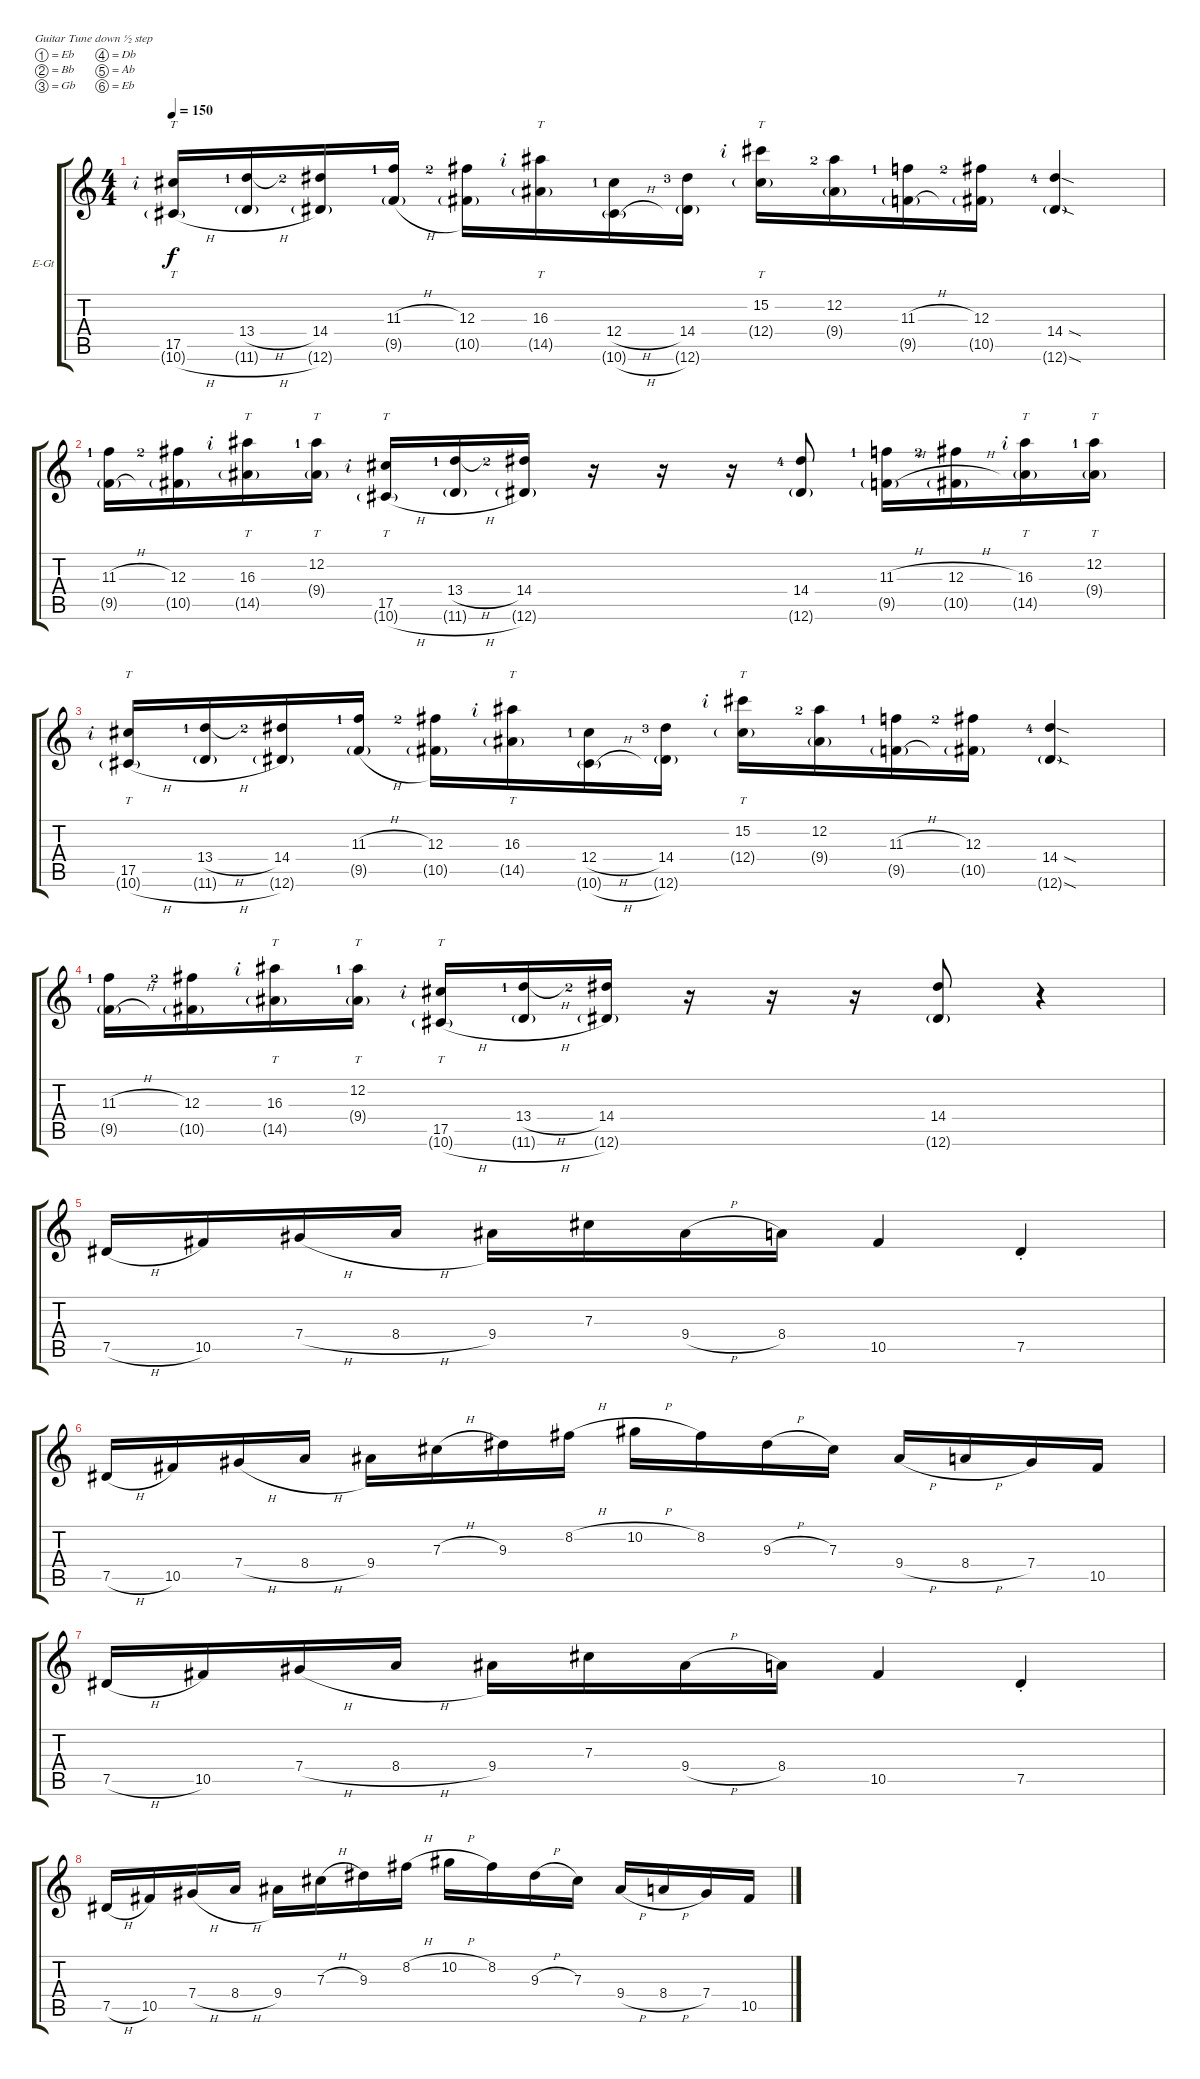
\bracketExtendMode groupsimilarinstruments
\firstSystemTrackNameOrientation horizontal
\otherSystemsTrackNameOrientation horizontal
\track ("Luke Hoskin" "E-Gt") {instrument distortionguitar}
\staff {score tabs}
\tuning (Eb4 Bb3 Gb3 Db3 Ab2 Eb2)
\ts (4 4)
\tempo 150
\clef g2
\ks c
(17.5{rf 2} 10.6{h g}).16{tt dy f} (13.4{h lf 2} 11.6{h g}).16 (14.4{lf 3} 12.6{g}).16 (11.3{h lf 2} 9.5{h g}).16 (12.3{lf 3} 10.5{g}).16 (16.3{rf 2} 14.5{g}).16{tt} (12.4{h lf 2} 10.6{h g}).16 (14.4{lf 4} 12.6{g}).16 (15.2{rf 2} 12.4{g}).16{tt} (12.2{lf 3} 9.4{g}).16 (11.3{h lf 2} 9.5{h g}).16 (12.3{lf 3} 10.5{g}).16 (14.4{sod lf 5} 12.6{sod g}).4 |
(11.3{h lf 2} 9.5{h g}).16 (12.3{lf 3} 10.5{g}).16 (16.3{rf 2} 14.5{g}).16{tt} (12.2{lf 2} 9.4{g}).16{tt} (17.5{rf 2} 10.6{h g}).16{tt} (13.4{h lf 2} 11.6{h g}).16 (14.4{lf 3} 12.6{g}).16 r.16 r.16 r.16 (14.4{lf 5} 12.6{g}).8 (11.3{h lf 2} 9.5{h g}).16 (12.3{h lf 3} 10.5{h g}).16 (16.3{rf 2} 14.5{g}).16{tt} (12.2{lf 2} 9.4{g}).16{tt} |
(17.5{rf 2} 10.6{h g}).16{tt} (13.4{h lf 2} 11.6{h g}).16 (14.4{lf 3} 12.6{g}).16 (11.3{h lf 2} 9.5{h g}).16 (12.3{lf 3} 10.5{g}).16 (16.3{rf 2} 14.5{g}).16{tt} (12.4{h lf 2} 10.6{h g}).16 (14.4{lf 4} 12.6{g}).16 (15.2{rf 2} 12.4{g}).16{tt} (12.2{lf 3} 9.4{g}).16 (11.3{h lf 2} 9.5{h g}).16 (12.3{lf 3} 10.5{g}).16 (14.4{sod lf 5} 12.6{sod g}).4 |
(11.3{h lf 2} 9.5{h g}).16 (12.3{lf 3} 10.5{g}).16 (16.3{rf 2} 14.5{g}).16{tt} (12.2{lf 2} 9.4{g}).16{tt} (17.5{rf 2} 10.6{h g}).16{tt} (13.4{h lf 2} 11.6{h g}).16 (14.4{lf 3} 12.6{g}).16 r.16 r.16 r.16 (14.4 12.6{g}).8 r.4 |
7.5{h}.16 10.5.16 7.4{h}.16 8.4{h}.16 9.4.16 7.3.16 9.4{h}.16 8.4.16 10.5.4 7.5{st}.4 |
7.5{h}.16 10.5.16 7.4{h}.16 8.4{h}.16 9.4.16 7.3{h}.16 9.3.16 8.2{h}.16 10.2{h}.16 8.2.16 9.3{h}.16 7.3.16 9.4{h}.16 8.4{h}.16 7.4.16 10.5.16 |
7.5{h}.16 10.5.16 7.4{h}.16 8.4{h}.16 9.4.16 7.3.16 9.4{h}.16 8.4.16 10.5.4 7.5{st}.4 |
7.5{h}.16 10.5.16 7.4{h}.16 8.4{h}.16 9.4.16 7.3{h}.16 9.3.16 8.2{h}.16 10.2{h}.16 8.2.16 9.3{h}.16 7.3.16 9.4{h}.16 8.4{h}.16 7.4.16 10.5.16
